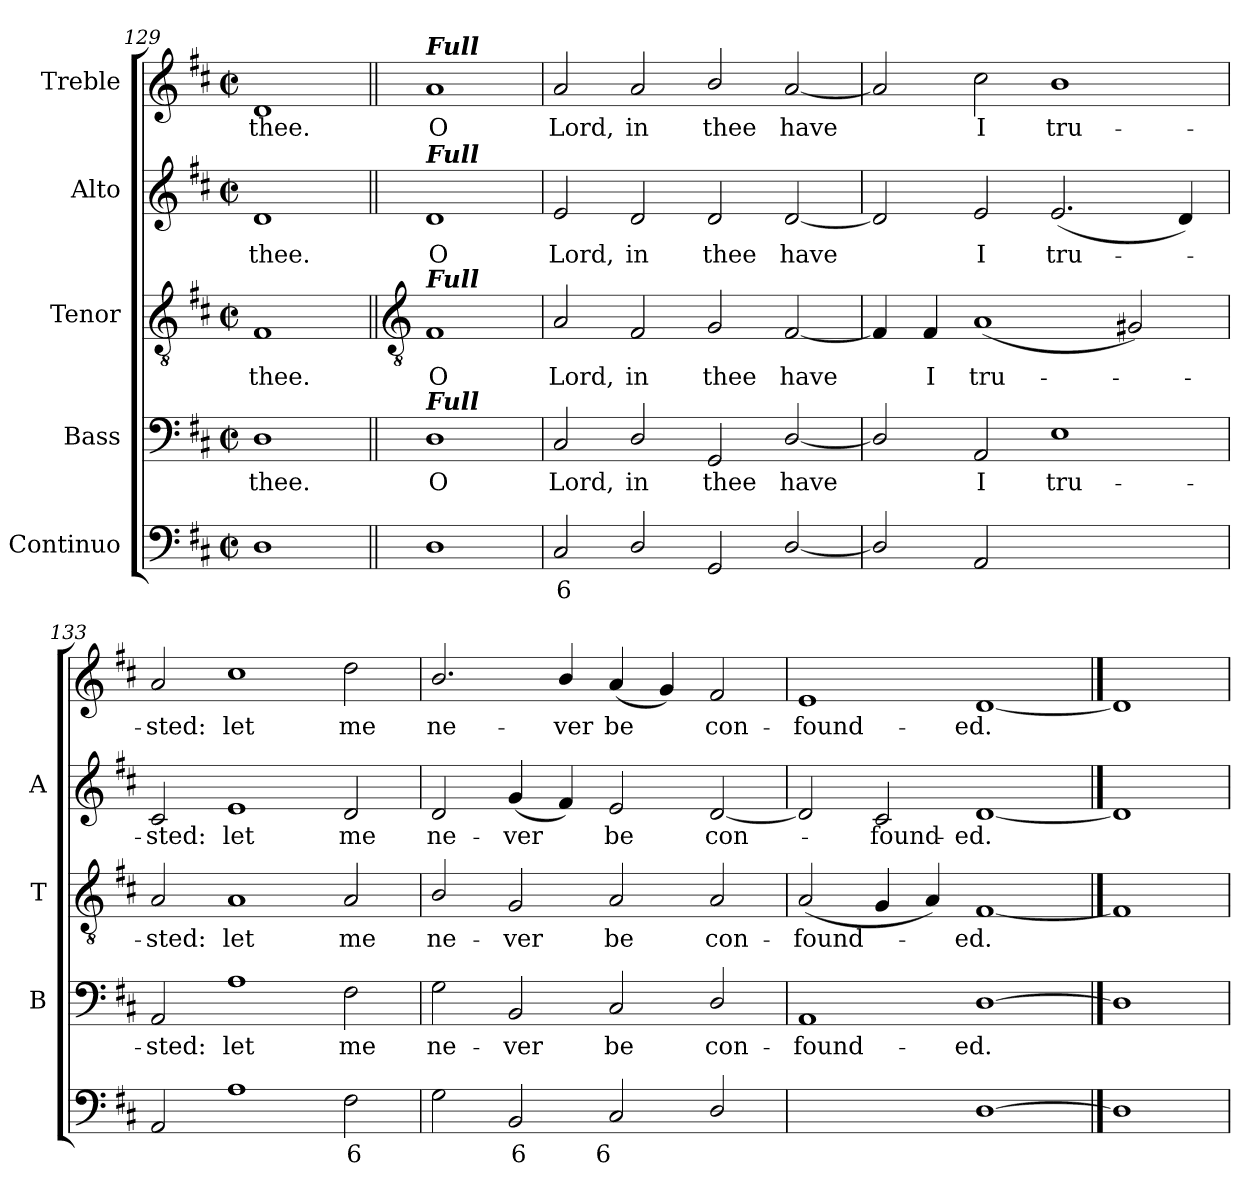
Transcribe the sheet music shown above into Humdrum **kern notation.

**kern	**text	**kern	**text	**kern	**text	**kern	**text	**kern	**text
*part5	*part5	*part4	*part4	*part3	*part3	*part2	*part2	*part1	*part1
*staff5	*staff5	*staff4	*staff4	*staff3	*staff3	*staff2	*staff2	*staff1	*staff1
*I"Continuo	*	*I"Bass	*	*I"Tenor	*	*I"Alto	*	*I"Treble	*
*	*	*I'B	*	*I'T	*	*I'A	*	*	*
*clefF4	*	*clefF4	*	*clefGv2	*	*clefG2	*	*clefG2	*
*k[f#c#]	*	*k[f#c#]	*	*k[f#c#]	*	*k[f#c#]	*	*k[f#c#]	*
*D:	*	*D:	*	*D:	*	*D:	*	*D:	*
*M4/2	*	*M4/2	*	*M4/2	*	*M4/2	*	*M4/2	*
*met(c|)	*	*met(c|)	*	*met(c|)	*	*met(c|)	*	*met(c|)	*
=129	=129	=129	=129	=129	=129	=129	=129	=129	=129
!	!	!	!LO:LY:b	!	!LO:LY:b	!	!LO:LY:b	!	!LO:LY:b
1D	.	1D	thee.	1F#	thee.	1d	thee.	1d	thee.
!!LO:LB:g=z
=130||	=130||	=130||	=130||	=130||	=130||	=130||	=130||	=130||	=130||
*	*	*	*	*clefGv2	*	*	*	*	*
!	!	!	!	!	!	!	!	!LO:TX:a:Bi:t=Full	!
!	!	!	!	!	!	!LO:TX:a:Bi:t=Full	!	!	!
!	!	!	!	!LO:TX:a:Bi:t=Full	!	!	!	!	!
!	!	!LO:TX:a:Bi:t=Full	!	!	!	!	!	!	!
!	!	!	!LO:LY:b	!	!LO:LY:b	!	!LO:LY:b	!	!LO:LY:b
1D	.	1D	O	1F#	O	1d	O	1a	O
=131	=131	=131	=131	=131	=131	=131	=131	=131	=131
!	!LO:LY:b	!	!LO:LY:b	!	!LO:LY:b	!	!LO:LY:b	!	!LO:LY:b
2C#	6	2C#	Lord,	2A	Lord,	2e	Lord,	2a	Lord,
!	!	!	!LO:LY:b	!	!LO:LY:b	!	!LO:LY:b	!	!LO:LY:b
2D/	.	2D/	in	2F#	in	2d	in	2a	in
!	!	!	!LO:LY:b	!	!LO:LY:b	!	!LO:LY:b	!	!LO:LY:b
2GG	.	2GG	thee	2G	thee	2d	thee	2b/	thee
!	!	!	!LO:LY:b	!	!LO:LY:b	!	!LO:LY:b	!	!LO:LY:b
[2D/	.	[2D/	have	[2F#	have	[2d	have	[2a	have
=132	=132	=132	=132	=132	=132	=132	=132	=132	=132
2D/]	.	2D/]	.	4F#]	.	2d]	.	2a]	.
!	!	!	!	!	!LO:LY:b	!	!	!	!
.	.	.	.	4F#	I	.	.	.	.
!	!	!	!LO:LY:b	!	!LO:LY:b	!	!LO:LY:b	!	!LO:LY:b
2AA	.	2AA	I	(<1A	tru-	2e	I	2cc#	I
!	!LO:LY:b	!	!LO:LY:b	!	!	!	!LO:LY:b	!	!LO:LY:b
[2Eyy	4	1E	tru-	.	.	(<2.e	tru-	1b	tru-
!	!LO:LY:b	!	!	!	!	!	!	!	!
2Eyy]	3	.	.	2G#X)	.	.	.	.	.
.	.	.	.	.	.	4d)	.	.	.
=133	=133	=133	=133	=133	=133	=133	=133	=133	=133
!	!	!	!LO:LY:b	!	!LO:LY:b	!	!LO:LY:b	!	!LO:LY:b
2AA	.	2AA	-sted:	2A	sted:	2c#	sted:	2a	-sted:
!	!	!	!LO:LY:b	!	!LO:LY:b	!	!LO:LY:b	!	!LO:LY:b
1A	.	1A	let	1A	let	1e	let	1cc#	let
!	!LO:LY:b	!	!LO:LY:b	!	!LO:LY:b	!	!LO:LY:b	!	!LO:LY:b
2F#	6	2F#	me	2A	me	2d	me	2dd	me
=134	=134	=134	=134	=134	=134	=134	=134	=134	=134
!	!	!	!LO:LY:b	!	!LO:LY:b	!	!LO:LY:b	!	!LO:LY:b
2G	.	2G	ne-	2B/	ne-	2d	ne-	2.b/	ne-
!	!LO:LY:b	!	!LO:LY:b	!	!LO:LY:b	!	!LO:LY:b	!	!
2BB	6	2BB	-ver	2G	-ver	(<4g	-ver	.	.
!	!	!	!	!	!	!	!	!	!LO:LY:b
.	.	.	.	.	.	4f#)	.	4b/	-ver
!	!LO:LY:b	!	!LO:LY:b	!	!LO:LY:b	!	!LO:LY:b	!	!LO:LY:b
2C#	6	2C#	be	2A	be	2e	be	(<4a	be
.	.	.	.	.	.	.	.	4g)	.
!	!	!	!LO:LY:b	!	!LO:LY:b	!	!LO:LY:b	!	!LO:LY:b
2D/	.	2D/	con-	2A	con-	[2d	con-	2f#	con-
=135	=135	=135	=135	=135	=135	=135	=135	=135	=135
!	!LO:LY:b	!	!LO:LY:b	!	!LO:LY:b	!	!	!	!LO:LY:b
[2AAyy	4	1AA	-found-	(<2A	-found-	2d]	.	1e	-found-
!	!LO:LY:b	!	!	!	!	!	!LO:LY:b	!	!
2AAyy]	3	.	.	4G	.	2c#	found-	.	.
.	.	.	.	4A)	.	.	.	.	.
!	!	!	!LO:LY:b	!	!LO:LY:b	!	!LO:LY:b	!	!LO:LY:b
[1D	.	[1D	-ed.	[1F#	ed.	[1d	-ed.	[1d	-ed.
==136	==136	==136	==136	==136	==136	==136	==136	==136	==136
1D]	.	1D]	.	1F#]	.	1d]	.	1d]	.
=	=	=	=	=	=	=	=	=	=
*-	*-	*-	*-	*-	*-	*-	*-	*-	*-
